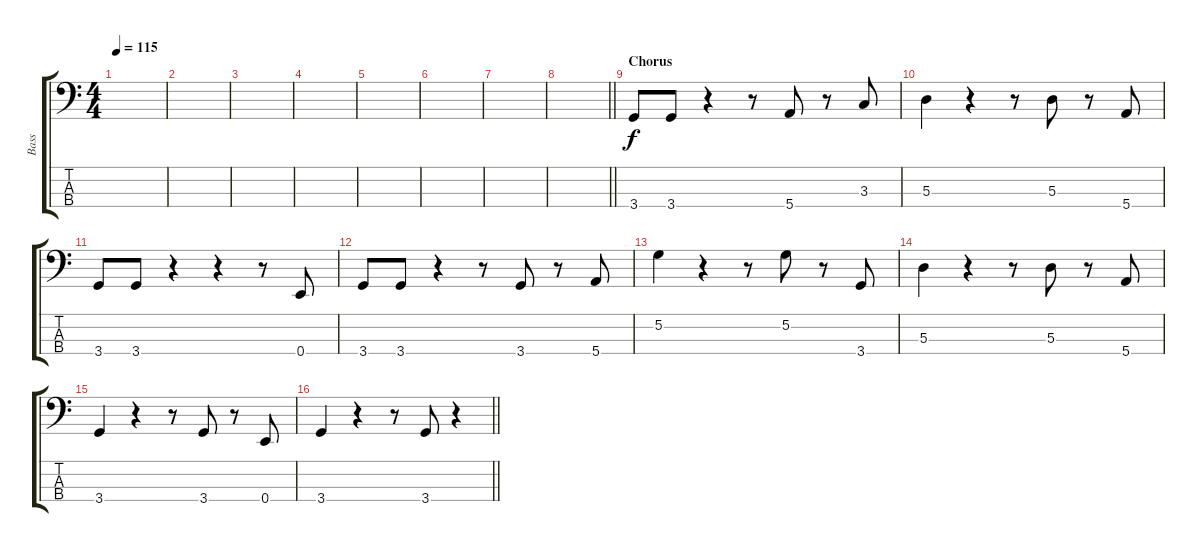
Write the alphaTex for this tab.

\track ("Bass" "Bass") {instrument electricbassfinger}
\staff {score tabs}
\tuning (G2 D2 A1 E1) {hide}
\ts (4 4)
\tempo 115
\clef f4
\ks c
|
|
|
|
|
|
|
\barLineRight lightlight
|
\section ("" "Chorus")
3.4.8 3.4.8 r.4 r.8 5.4.8 r.8 3.3.8 |
5.3.4 r.4 r.8 5.3.8 r.8 5.4.8 |
3.4.8 3.4.8 r.4 r.4 r.8 0.4.8 |
3.4.8 3.4.8 r.4 r.8 3.4.8 r.8 5.4.8 |
5.2.4 r.4 r.8 5.2.8 r.8 3.4.8 |
5.3.4 r.4 r.8 5.3.8 r.8 5.4.8 |
3.4.4 r.4 r.8 3.4.8 r.8 0.4.8 |
\barLineRight lightlight
3.4.4 r.4 r.8 3.4.8 r.4
